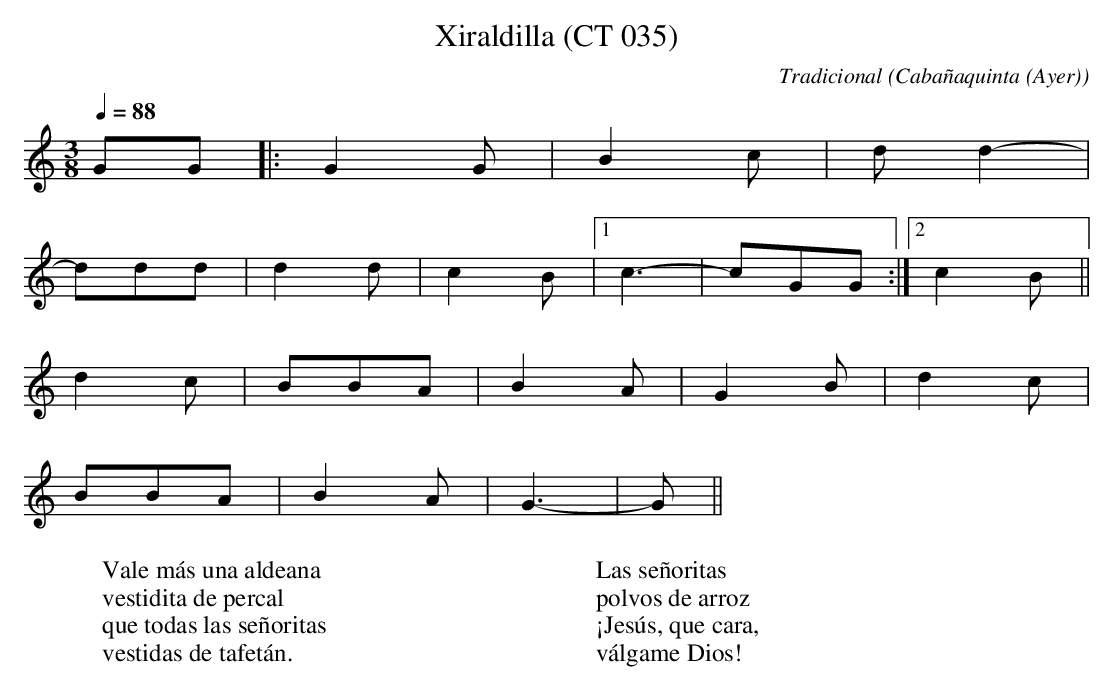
X:1
T:Xiraldilla (CT 035)
C:Tradicional
O:Cabañaquinta (Ayer)
M:3/8
L:1/8
Q:1/4=88
K:C
 GG|:G2G|B2c|dd2-|
ddd|d2d|c2B|[1 c3-|cGG:|[2 c2B||
d2c|BBA|B2A|G2B|d2c|
BBA|B2A|G3-|G||
W:Vale más una aldeana
W:vestidita de percal
W:que todas las señoritas
W:vestidas de tafetán.
W:
W:Las señoritas
W:polvos de arroz
W:¡Jesús, que cara,
W:válgame Dios!
W:
